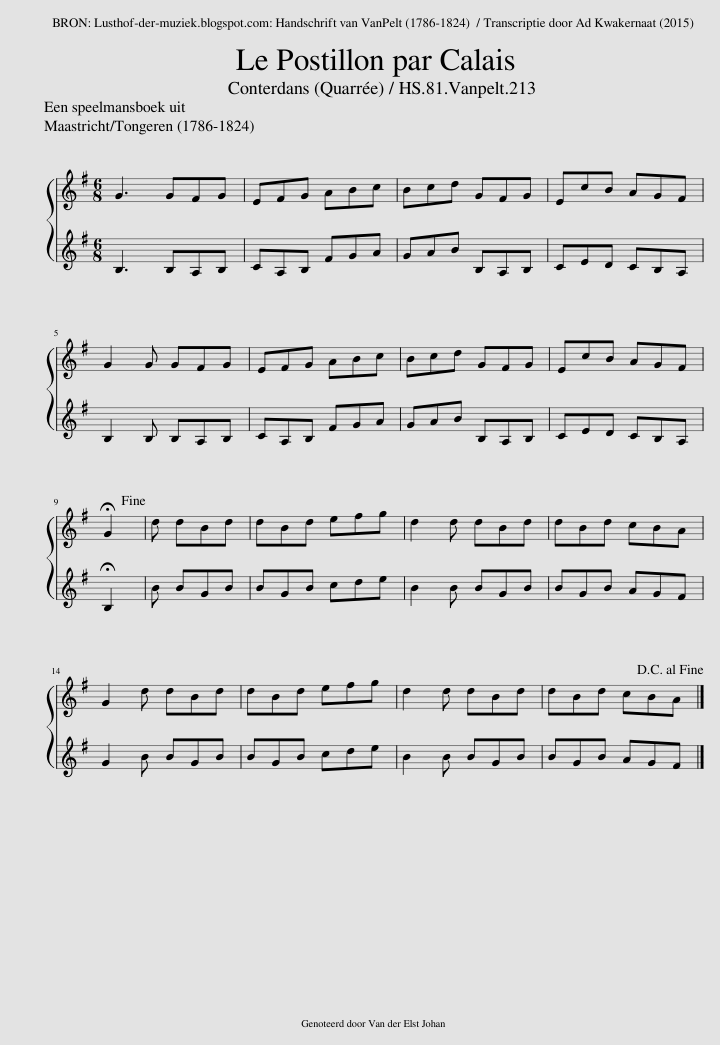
X:1
%%score { 1 2 }
L:1/8
Q:1/4=180
M:6/8
I:linebreak $
K:G
V:1 treble
V:2 treble
V:1
 G3 GFG | EFG ABc | Bcd GFG | EcB AGF |$ G2 G GFG | %5
 EFG ABc | Bcd GFG | EcB AGF |$ !fermata!G2!fine! | d dBd | %10
 dBd efg | d2 d dBd | dBd cBA |$ G2 d dBd | dBd efg | %15
 d2 d dBd | dBd cBA!D.C.! |] %17
V:2
 B,3 B,A,B, | CA,B, FGA | GAB B,A,B, | CED CB,A, |$ B,2 B, B,A,B, | %5
 CA,B, FGA | GAB B,A,B, | CED CB,A, |$ !fermata!B,2 | B BGB | %10
 BGB cde | B2 B BGB | BGB AGF |$ G2 B BGB | BGB cde | %15
 B2 B BGB | BGB AGF |] %17
